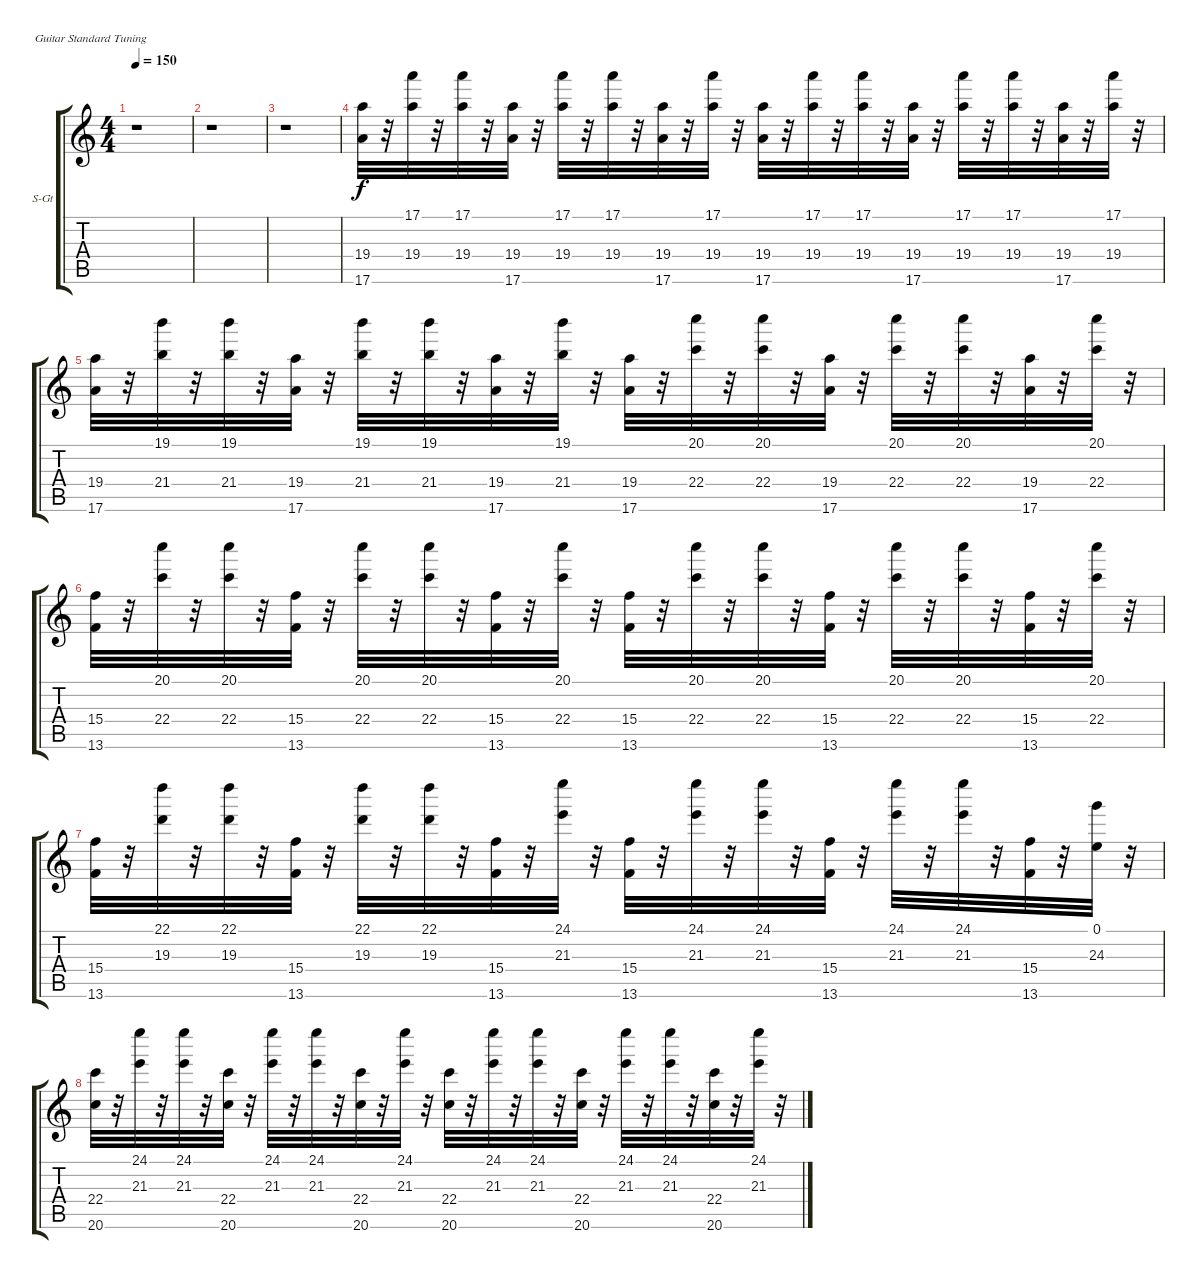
\bracketExtendMode groupsimilarinstruments
\firstSystemTrackNameOrientation horizontal
\otherSystemsTrackNameOrientation horizontal
\track ("Synth" "S-Gt") {instrument lead2sawtooth}
\staff {score tabs}
\tuning (E4 B3 G3 D3 A2 E2)
\displaytranspose 12
\ts (4 4)
\tempo 150
\clef g2
\ks c
r.1{dy f} |
r.1 |
r.1 |
(19.4 17.6).32 r.32 (17.1 19.4).32 r.32 (17.1 19.4).32 r.32 (19.4 17.6).32 r.32 (17.1 19.4).32 r.32 (17.1 19.4).32 r.32 (19.4 17.6).32 r.32 (17.1 19.4).32 r.32 (19.4 17.6).32 r.32 (17.1 19.4).32 r.32 (17.1 19.4).32 r.32 (19.4 17.6).32 r.32 (17.1 19.4).32 r.32 (17.1 19.4).32 r.32 (19.4 17.6).32 r.32 (17.1 19.4).32 r.32 |
(19.4 17.6).32 r.32 (19.1 21.4).32 r.32 (19.1 21.4).32 r.32 (19.4 17.6).32 r.32 (19.1 21.4).32 r.32 (19.1 21.4).32 r.32 (19.4 17.6).32 r.32 (19.1 21.4).32 r.32 (19.4 17.6).32 r.32 (20.1 22.4).32 r.32 (20.1 22.4).32 r.32 (19.4 17.6).32 r.32 (20.1 22.4).32 r.32 (20.1 22.4).32 r.32 (19.4 17.6).32 r.32 (20.1 22.4).32 r.32 |
(15.4 13.6).32 r.32 (20.1 22.4).32 r.32 (20.1 22.4).32 r.32 (15.4 13.6).32 r.32 (20.1 22.4).32 r.32 (20.1 22.4).32 r.32 (15.4 13.6).32 r.32 (20.1 22.4).32 r.32 (15.4 13.6).32 r.32 (20.1 22.4).32 r.32 (20.1 22.4).32 r.32 (15.4 13.6).32 r.32 (20.1 22.4).32 r.32 (20.1 22.4).32 r.32 (15.4 13.6).32 r.32 (20.1 22.4).32 r.32 |
(15.4 13.6).32 r.32 (22.1 19.3).32 r.32 (22.1 19.3).32 r.32 (15.4 13.6).32 r.32 (22.1 19.3).32 r.32 (22.1 19.3).32 r.32 (15.4 13.6).32 r.32 (24.1 21.3).32 r.32 (15.4 13.6).32 r.32 (24.1 21.3).32 r.32 (24.1 21.3).32 r.32 (15.4 13.6).32 r.32 (24.1 21.3).32 r.32 (24.1 21.3).32 r.32 (15.4 13.6).32 r.32 (0.1 24.3).32 r.32 |
(22.4 20.6).32 r.32 (24.1 21.3).32 r.32 (24.1 21.3).32 r.32 (22.4 20.6).32 r.32 (24.1 21.3).32 r.32 (24.1 21.3).32 r.32 (22.4 20.6).32 r.32 (24.1 21.3).32 r.32 (22.4 20.6).32 r.32 (24.1 21.3).32 r.32 (24.1 21.3).32 r.32 (22.4 20.6).32 r.32 (24.1 21.3).32 r.32 (24.1 21.3).32 r.32 (22.4 20.6).32 r.32 (24.1 21.3).32 r.32
